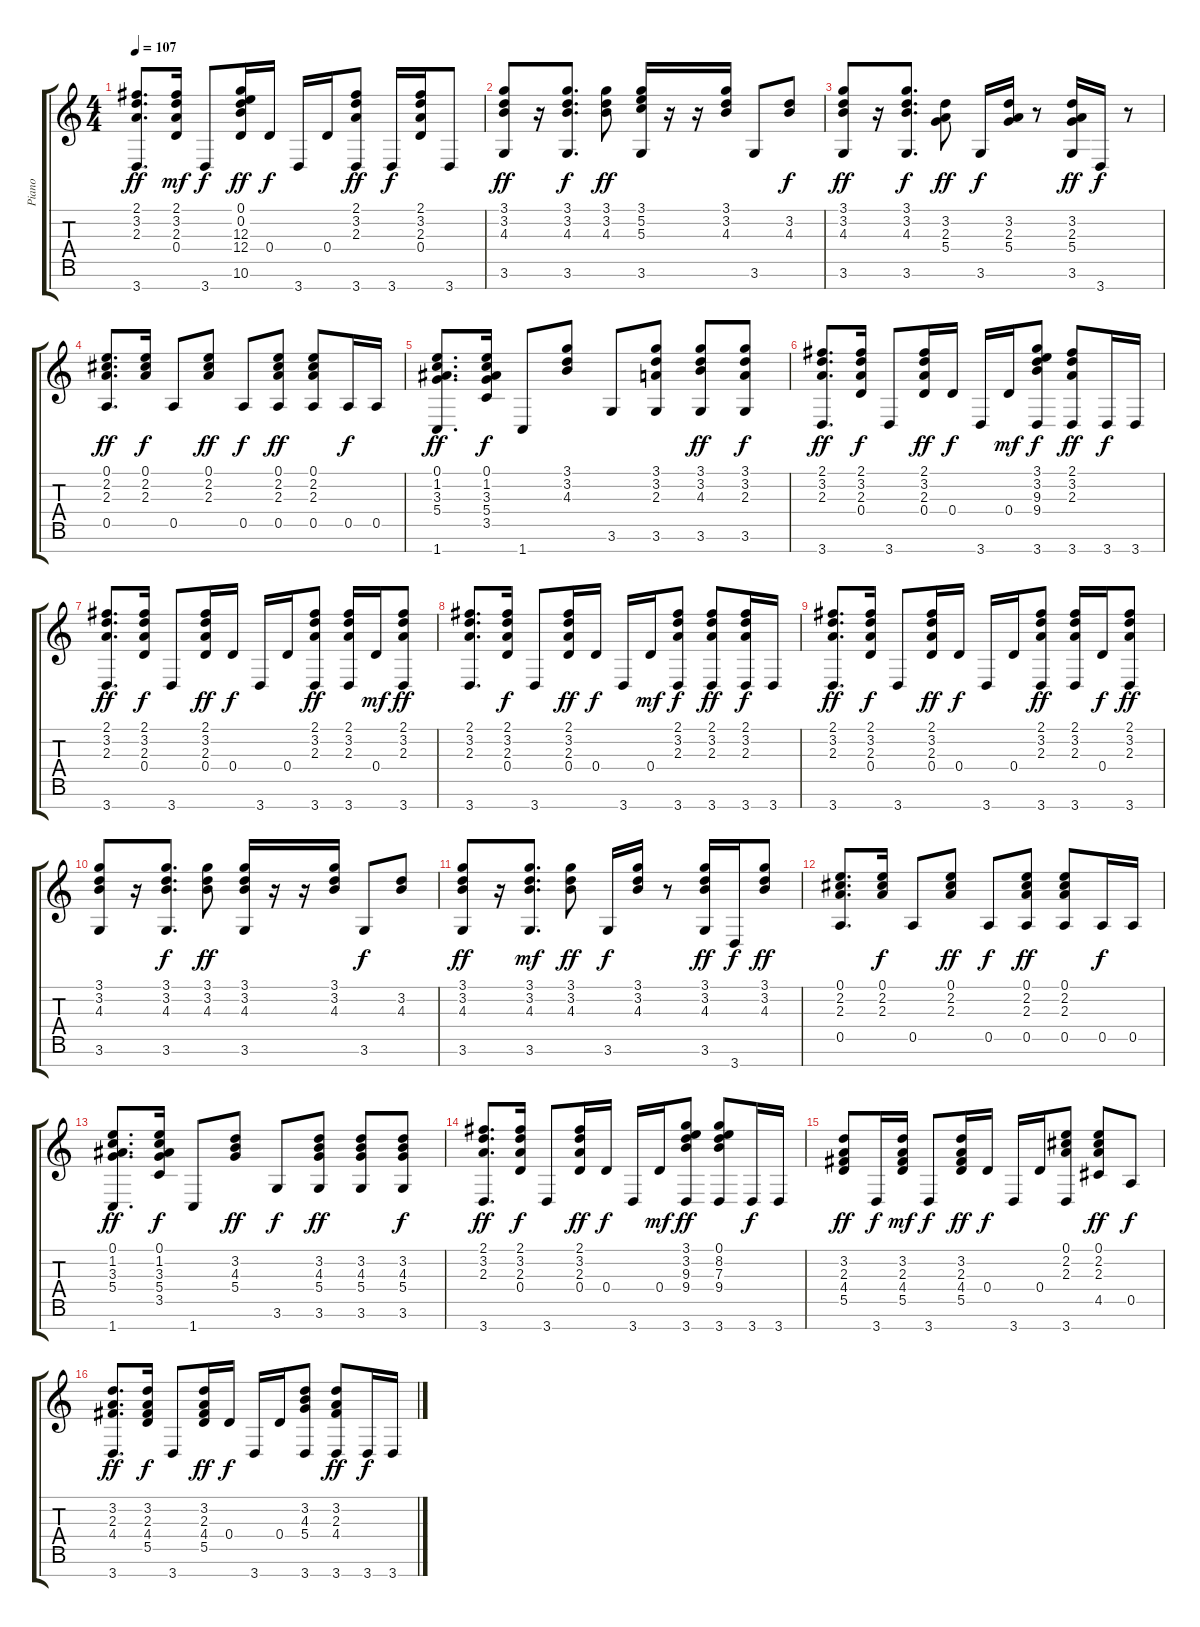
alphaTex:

\track ("Piano" "Piano") {instrument electricguitarjazz}
\staff {score tabs}
\tuning (E4 B3 G3 D3 A2 E2 B1) {hide}
\ts (4 4)
\tempo 107
\clef g2
\ks c
(2.1 3.2 2.3 3.7).8{d dy ff} (2.1 3.2 2.3 0.4).16{dy mf} 3.7.8{dy f} (0.1 0.2 12.3 12.4 10.6).16{dy ff} 0.4.16{dy f} 3.7.16 0.4.16 (2.1 3.2 2.3 3.7).8{dy ff} 3.7.16{dy f} (2.1 3.2 2.3 0.4).16 3.7.8 |
(3.1 3.2 4.3 3.6).8{dy ff} r.16 (3.1 3.2 4.3 3.6).8{d dy f} (3.1 3.2 4.3).8{dy ff} (3.1 5.2 5.3 3.6).16 r.16 r.16 (3.1 3.2 4.3).16 3.6.8 (3.2 4.3).8{dy f} |
(3.1 3.2 4.3 3.6).8{dy ff} r.16 (3.1 3.2 4.3 3.6).8{d dy f} (3.2 2.3 5.4).8{dy ff} 3.6.16{dy f} (3.2 2.3 5.4).16 r.8 (3.2 2.3 5.4 3.6).16{dy ff} 3.7.16{dy f} r.8 |
(0.1 2.2 2.3 0.5).8{d dy ff} (0.1 2.2 2.3).16{dy f} 0.5.8 (0.1 2.2 2.3).8{dy ff} 0.5.8{dy f} (0.1 2.2 2.3 0.5).8{dy ff} (0.1 2.2 2.3 0.5).8 0.5.16{dy f} 0.5.16 |
(0.1 1.2 3.3 5.4 1.7).8{d dy ff} (0.1 1.2 3.3 5.4 3.5).16{dy f} 1.7.8 (3.1 3.2 4.3).8 3.6.8 (3.1 3.2 2.3 3.6).8 (3.1 3.2 4.3 3.6).8{dy ff} (3.1 3.2 2.3 3.6).8{dy f} |
(2.1 3.2 2.3 3.7).8{d dy ff} (2.1 3.2 2.3 0.4).16{dy f} 3.7.8 (2.1 3.2 2.3 0.4).16{dy ff} 0.4.16{dy f} 3.7.16 0.4.16{dy mf} (3.1 3.2 9.3 9.4 3.7).8{dy f} (2.1 3.2 2.3 3.7).8{dy ff} 3.7.16{dy f} 3.7.16 |
(2.1 3.2 2.3 3.7).8{d dy ff} (2.1 3.2 2.3 0.4).16{dy f} 3.7.8 (2.1 3.2 2.3 0.4).16{dy ff} 0.4.16{dy f} 3.7.16 0.4.16 (2.1 3.2 2.3 3.7).8{dy ff} (2.1 3.2 2.3 3.7).16 0.4.16{dy mf} (2.1 3.2 2.3 3.7).8{dy ff} |
(2.1 3.2 2.3 3.7).8{d} (2.1 3.2 2.3 0.4).16{dy f} 3.7.8 (2.1 3.2 2.3 0.4).16{dy ff} 0.4.16{dy f} 3.7.16 0.4.16{dy mf} (2.1 3.2 2.3 3.7).8{dy f} (2.1 3.2 2.3 3.7).8{dy ff} (2.1 3.2 2.3 3.7).16{dy f} 3.7.16 |
(2.1 3.2 2.3 3.7).8{d dy ff} (2.1 3.2 2.3 0.4).16{dy f} 3.7.8 (2.1 3.2 2.3 0.4).16{dy ff} 0.4.16{dy f} 3.7.16 0.4.16 (2.1 3.2 2.3 3.7).8{dy ff} (2.1 3.2 2.3 3.7).16 0.4.16{dy f} (2.1 3.2 2.3 3.7).8{dy ff} |
(3.1 3.2 4.3 3.6).8 r.16 (3.1 3.2 4.3 3.6).8{d dy f} (3.1 3.2 4.3).8{dy ff} (3.1 3.2 4.3 3.6).16 r.16 r.16 (3.1 3.2 4.3).16 3.6.8{dy f} (3.2 4.3).8 |
(3.1 3.2 4.3 3.6).8{dy ff} r.16 (3.1 3.2 4.3 3.6).8{d dy mf} (3.1 3.2 4.3).8{dy ff} 3.6.16{dy f} (3.1 3.2 4.3).16 r.8 (3.1 3.2 4.3 3.6).16{dy ff} 3.7.16{dy f} (3.1 3.2 4.3).8{dy ff} |
(0.1 2.2 2.3 0.5).8{d} (0.1 2.2 2.3).16{dy f} 0.5.8 (0.1 2.2 2.3).8{dy ff} 0.5.8{dy f} (0.1 2.2 2.3 0.5).8{dy ff} (0.1 2.2 2.3 0.5).8 0.5.16{dy f} 0.5.16 |
(0.1 1.2 3.3 5.4 1.7).8{d dy ff} (0.1 1.2 3.3 5.4 3.5).16{dy f} 1.7.8 (3.2 4.3 5.4).8{dy ff} 3.6.8{dy f} (3.2 4.3 5.4 3.6).8{dy ff} (3.2 4.3 5.4 3.6).8 (3.2 4.3 5.4 3.6).8{dy f} |
(2.1 3.2 2.3 3.7).8{d dy ff} (2.1 3.2 2.3 0.4).16{dy f} 3.7.8 (2.1 3.2 2.3 0.4).16{dy ff} 0.4.16{dy f} 3.7.16 0.4.16{dy mf} (3.1 3.2 9.3 9.4 3.7).8{dy ff} (0.1 8.2 7.3 9.4 3.7).8 3.7.16{dy f} 3.7.16 |
(3.2 2.3 4.4 5.5).8{dy ff} 3.7.16{dy f} (3.2 2.3 4.4 5.5).16{dy mf} 3.7.8{dy f} (3.2 2.3 4.4 5.5).16{dy ff} 0.4.16{dy f} 3.7.16 0.4.16 (0.1 2.2 2.3 3.7).8 (0.1 2.2 2.3 4.5).8{dy ff} 0.5.8{dy f} |
(3.2 2.3 4.4 3.7).8{d dy ff} (3.2 2.3 4.4 5.5).16{dy f} 3.7.8 (3.2 2.3 4.4 5.5).16{dy ff} 0.4.16{dy f} 3.7.16 0.4.16 (3.2 4.3 5.4 3.7).8 (3.2 2.3 4.4 3.7).8{dy ff} 3.7.16{dy f} 3.7.16
